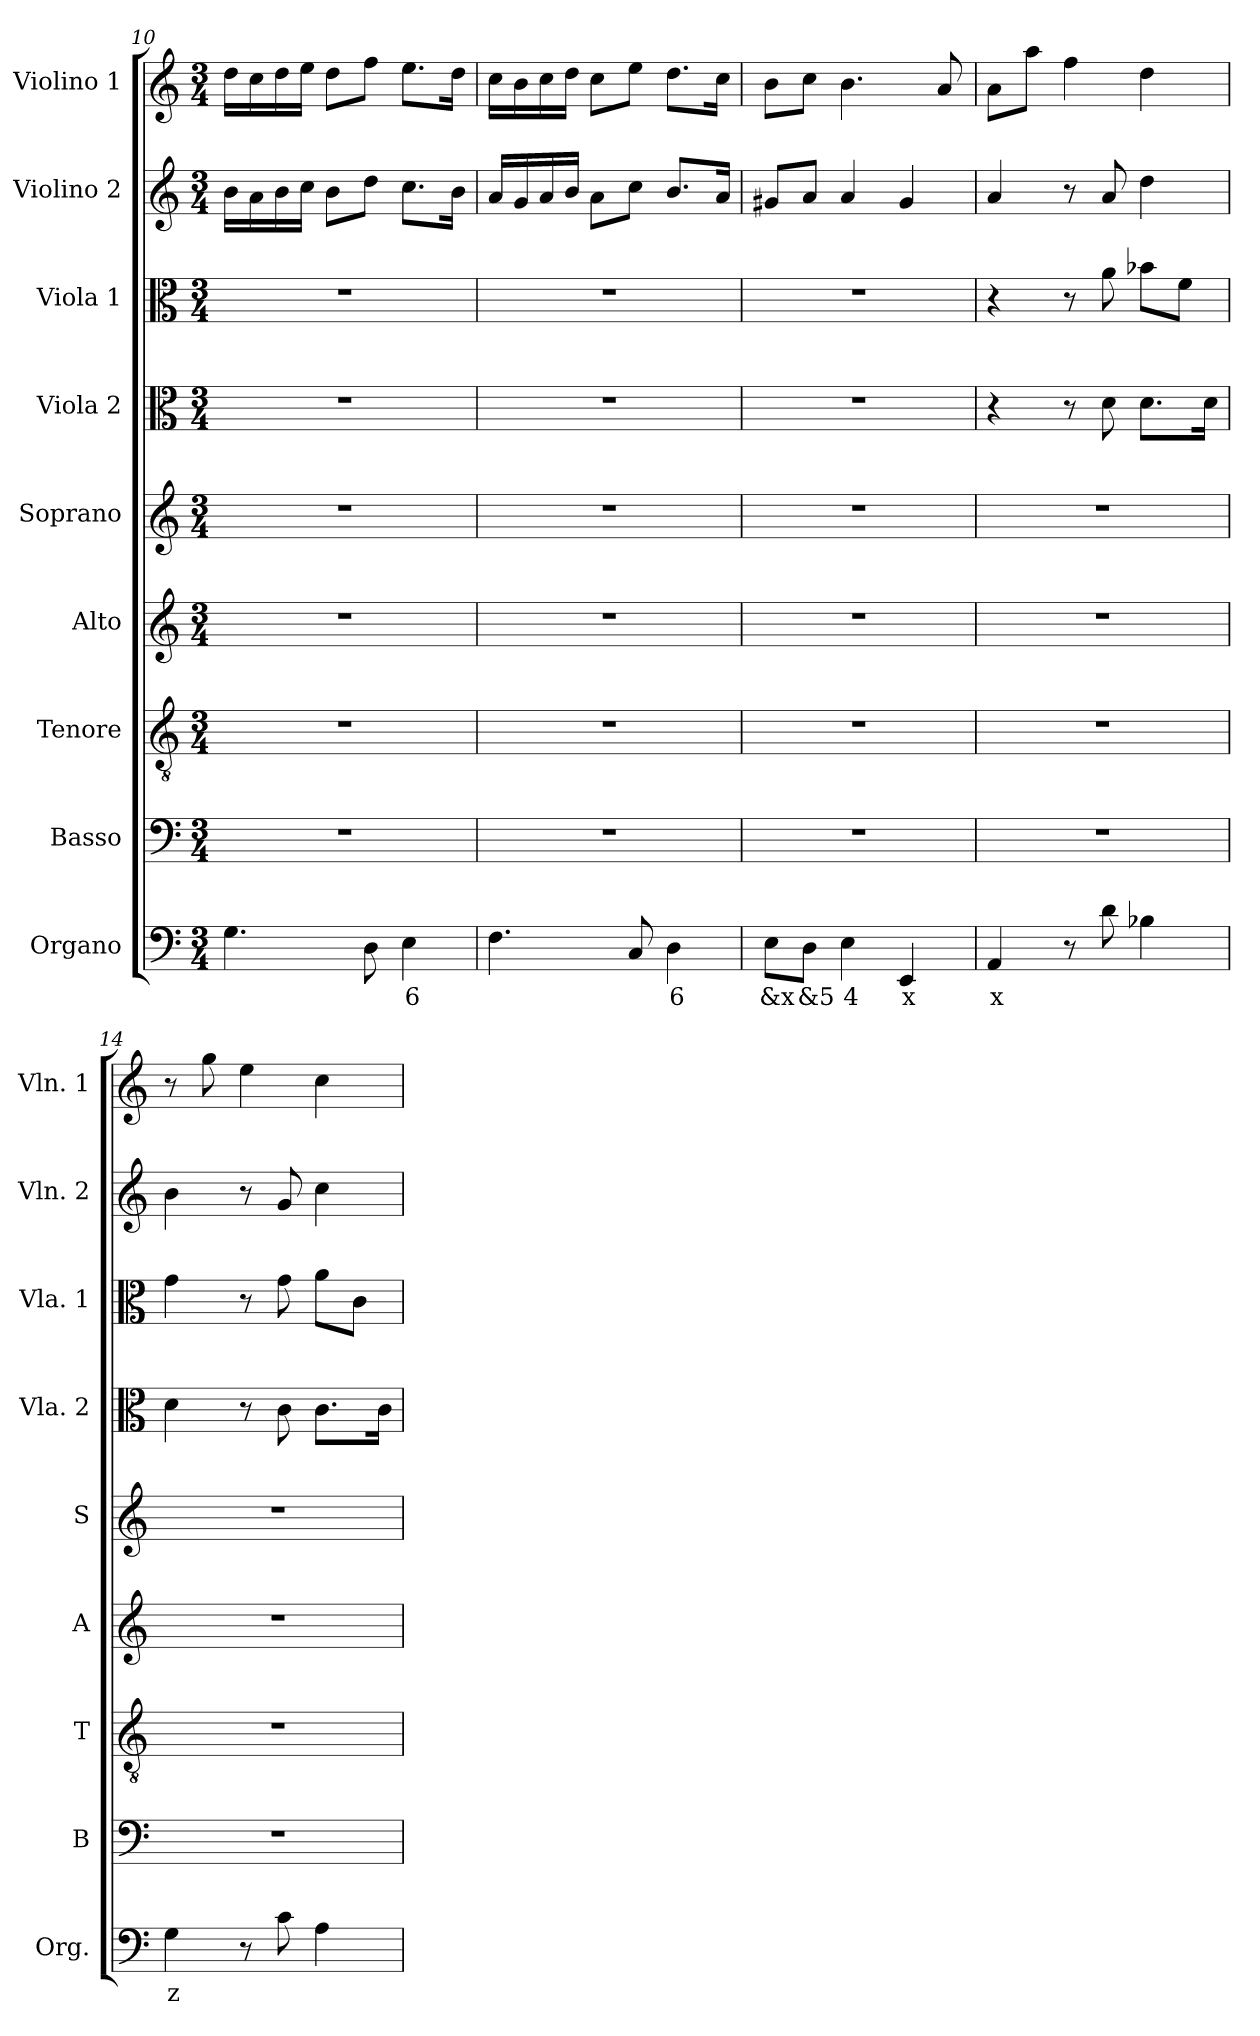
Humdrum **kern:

**kern	**text	**kern	**kern	**kern	**kern	**kern	**kern	**kern	**kern
*part9	*part9	*part8	*part7	*part6	*part5	*part4	*part3	*part2	*part1
*staff9	*staff9	*staff8	*staff7	*staff6	*staff5	*staff4	*staff3	*staff2	*staff1
*I"Organo	*	*I"Basso	*I"Tenore	*I"Alto	*I"Soprano	*I"Viola 2	*I"Viola 1	*I"Violino 2	*I"Violino 1
*I'Org.	*	*I'B	*I'T	*I'A	*I'S	*I'Vla. 2	*I'Vla. 1	*I'Vln. 2	*I'Vln. 1
*clefF4	*	*clefF4	*clefGv2	*clefG2	*clefG2	*clefC3	*clefC3	*clefG2	*clefG2
*k[]	*	*k[]	*k[]	*k[]	*k[]	*k[]	*k[]	*k[]	*k[]
*C:	*	*C:	*C:	*C:	*C:	*C:	*C:	*C:	*C:
*M3/4	*	*M3/4	*M3/4	*M3/4	*M3/4	*M3/4	*M3/4	*M3/4	*M3/4
=10	=10	=10	=10	=10	=10	=10	=10	=10	=10
4.G\	.	2.r	2.r	2.r	2.r	2.r	2.r	16b\LL	16dd\LL
.	.	.	.	.	.	.	.	16a\	16cc\
.	.	.	.	.	.	.	.	16b\	16dd\
.	.	.	.	.	.	.	.	16cc\JJ	16ee\JJ
.	.	.	.	.	.	.	.	8b\L	8dd\L
8D\	.	.	.	.	.	.	.	8dd\J	8ff\J
!	!LO:LY:b	!	!	!	!	!	!	!	!
4E\	6	.	.	.	.	.	.	8.cc\L	8.ee\L
.	.	.	.	.	.	.	.	16b\Jk	16dd\Jk
=11	=11	=11	=11	=11	=11	=11	=11	=11	=11
4.F\	.	2.r	2.r	2.r	2.r	2.r	2.r	16a/LL	16cc\LL
.	.	.	.	.	.	.	.	16g/	16b\
.	.	.	.	.	.	.	.	16a/	16cc\
.	.	.	.	.	.	.	.	16b/JJ	16dd\JJ
.	.	.	.	.	.	.	.	8a\L	8cc\L
8C/	.	.	.	.	.	.	.	8cc\J	8ee\J
!	!LO:LY:b	!	!	!	!	!	!	!	!
4D\	6	.	.	.	.	.	.	8.b/L	8.dd\L
.	.	.	.	.	.	.	.	16a/Jk	16cc\Jk
=12	=12	=12	=12	=12	=12	=12	=12	=12	=12
!	!LO:LY:b	!	!	!	!	!	!	!	!
8E\L	&x	2.r	2.r	2.r	2.r	2.r	2.r	8g#X/L	8b\L
!	!LO:LY:b	!	!	!	!	!	!	!	!
8D\J	&5	.	.	.	.	.	.	8a/J	8cc\J
!	!LO:LY:b	!	!	!	!	!	!	!	!
4E\	4	.	.	.	.	.	.	4a/	4.b\
!	!LO:LY:b	!	!	!	!	!	!	!	!
4EE/	x	.	.	.	.	.	.	4g#/	.
.	.	.	.	.	.	.	.	.	8a/
!!LO:LB:g=z
=13	=13	=13	=13	=13	=13	=13	=13	=13	=13
!	!LO:LY:b	!	!	!	!	!	!	!	!
4AA/	x	2.r	2.r	2.r	2.r	4r	4r	4a/	8a\L
.	.	.	.	.	.	.	.	.	8aa\J
8r	.	.	.	.	.	8r	8r	8r	4ff\
8d\	.	.	.	.	.	8d\	8a\	8a/	.
4B-X\	.	.	.	.	.	8.d\L	8b-X\L	4dd\	4dd\
.	.	.	.	.	.	.	8f\J	.	.
.	.	.	.	.	.	16d\Jk	.	.	.
=14	=14	=14	=14	=14	=14	=14	=14	=14	=14
!	!LO:LY:b	!	!	!	!	!	!	!	!
4G\	z	2.r	2.r	2.r	2.r	4d\	4g\	4b\	8r
.	.	.	.	.	.	.	.	.	8gg\
8r	.	.	.	.	.	8r	8r	8r	4ee\
8c\	.	.	.	.	.	8c\	8g\	8g/	.
4A\	.	.	.	.	.	8.c\L	8a\L	4cc\	4cc\
.	.	.	.	.	.	.	8c\J	.	.
.	.	.	.	.	.	16c\Jk	.	.	.
=	=	=	=	=	=	=	=	=	=
*-	*-	*-	*-	*-	*-	*-	*-	*-	*-
